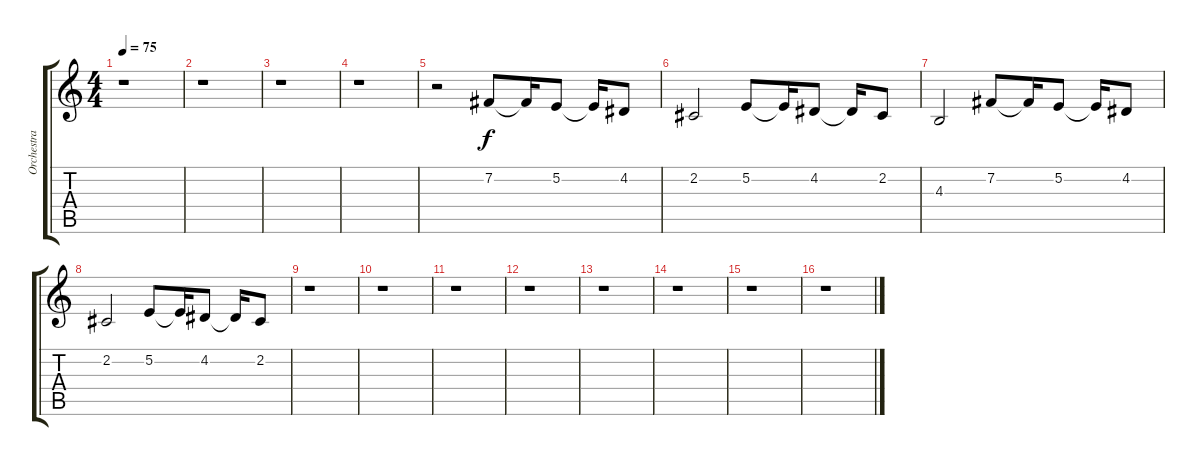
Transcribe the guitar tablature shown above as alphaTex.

\track ("Orchestra 1" "Orchestra ") {instrument stringensemble1}
\staff {score tabs}
\tuning (E4 B3 G3 D3 A2 E2) {hide}
\ts (4 4)
\tempo 75
\clef g2
\ks c
r.1{dy f instrument stringensemble1} |
r.1 |
r.1 |
r.1 |
r.2 7.2.8 7.2{t}.16 5.2.8 5.2{t}.16 4.2.8 |
2.2.2 5.2.8 5.2{t}.16 4.2.8 4.2{t}.16 2.2.8 |
4.3.2 7.2.8 7.2{t}.16 5.2.8 5.2{t}.16 4.2.8 |
2.2.2 5.2.8 5.2{t}.16 4.2.8 4.2{t}.16 2.2.8 |
r.1 |
r.1 |
r.1 |
r.1 |
r.1 |
r.1 |
r.1 |
r.1
